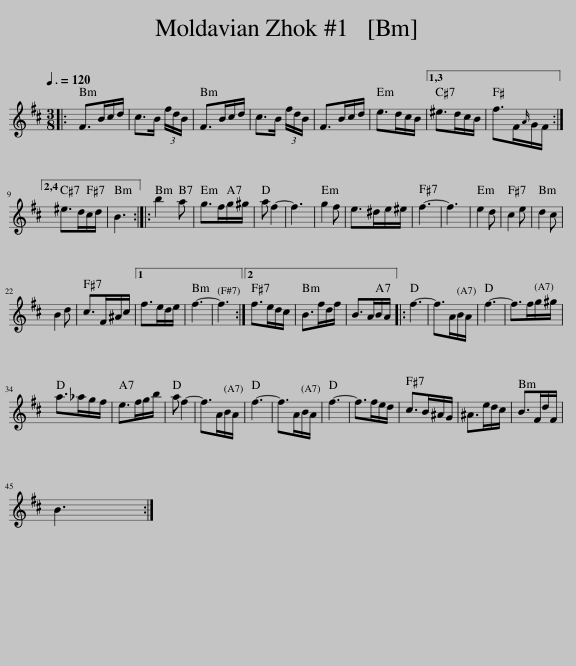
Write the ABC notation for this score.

X:1
L:1/8
Q:3/8=120
M:3/8
I:linebreak $
K:Bmin
V:1 treble
V:1
|: F>Bc/d/ | c>B (3f/d/B/ | F>Bc/d/ | c>B (3f/d/B/ | F>Bc/d/ | %5
 e>dc/B/ |1,3 ^e>dc/B/ | f>F{A}G/F/ :|2,4$ ^e>dc/d/ | B3 :: %10
 b2 a | g>fg/^g/ | a f2- | f3 | g2 f | %15
 e>^de/^e/ | f3- | f3 | e2 d | c2 e | %20
 d2 c |$ B2 d | c>F^A/c/ |1 f>ed/e/ | f3- | %25
 f3 :|2 f>ed/c/ | B>fd/f/ | B>AB/A/ |: f3- | %30
 f>AB/A/ | f3- | f>fg/^g/ |$ a>_ag/f/ | e>fg/b/ | %35
 a f2- | f>AB/A/ | f3- | f>AB/A/ | f3- | %40
 f>fe/d/ | c>B^A/G/ | ^A>ed/c/ | B>Fd/F/ |$ B3 :| %45
